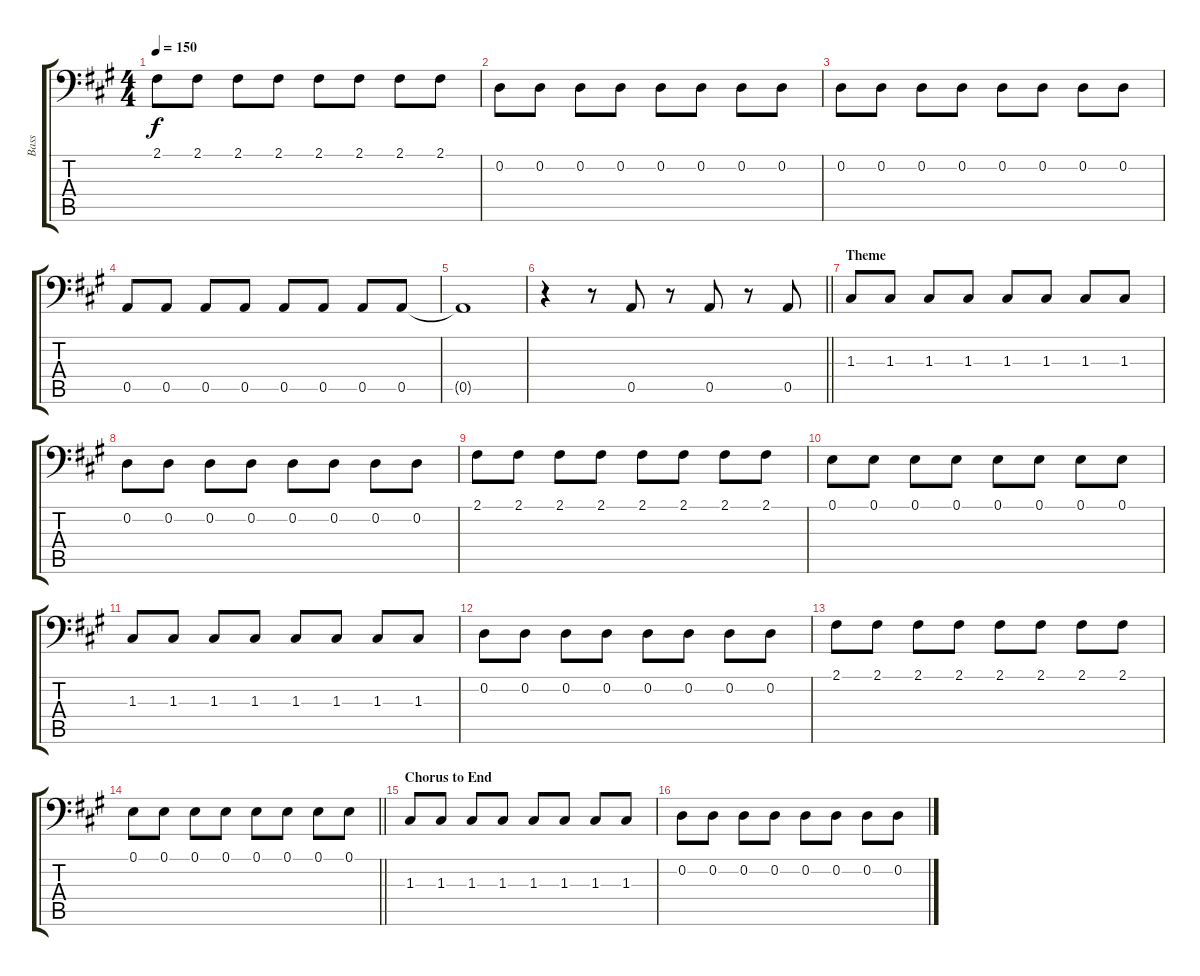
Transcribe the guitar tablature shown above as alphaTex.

\track ("Bass" "Bass") {instrument electricbasspick}
\staff {score tabs}
\tuning (E2 D2 C2 B1 A1 G1) {hide}
\ts (4 4)
\tempo 150
\clef f4
\ks a
2.1.8{dy f} 2.1.8 2.1.8 2.1.8 2.1.8 2.1.8 2.1.8 2.1.8 |
0.2.8 0.2.8 0.2.8 0.2.8 0.2.8 0.2.8 0.2.8 0.2.8 |
0.2.8 0.2.8 0.2.8 0.2.8 0.2.8 0.2.8 0.2.8 0.2.8 |
0.5.8 0.5.8 0.5.8 0.5.8 0.5.8 0.5.8 0.5.8 0.5.8 |
0.5{t}.1 |
\barLineRight lightlight
r.4 r.8 0.5.8 r.8 0.5.8 r.8 0.5.8 |
\section ("" "Theme")
1.3.8 1.3.8 1.3.8 1.3.8 1.3.8 1.3.8 1.3.8 1.3.8 |
0.2.8 0.2.8 0.2.8 0.2.8 0.2.8 0.2.8 0.2.8 0.2.8 |
2.1.8 2.1.8 2.1.8 2.1.8 2.1.8 2.1.8 2.1.8 2.1.8 |
0.1.8 0.1.8 0.1.8 0.1.8 0.1.8 0.1.8 0.1.8 0.1.8 |
1.3.8 1.3.8 1.3.8 1.3.8 1.3.8 1.3.8 1.3.8 1.3.8 |
0.2.8 0.2.8 0.2.8 0.2.8 0.2.8 0.2.8 0.2.8 0.2.8 |
2.1.8 2.1.8 2.1.8 2.1.8 2.1.8 2.1.8 2.1.8 2.1.8 |
\barLineRight lightlight
0.1.8 0.1.8 0.1.8 0.1.8 0.1.8 0.1.8 0.1.8 0.1.8 |
\section ("" "Chorus to End")
1.3.8 1.3.8 1.3.8 1.3.8 1.3.8 1.3.8 1.3.8 1.3.8 |
0.2.8 0.2.8 0.2.8 0.2.8 0.2.8 0.2.8 0.2.8 0.2.8
